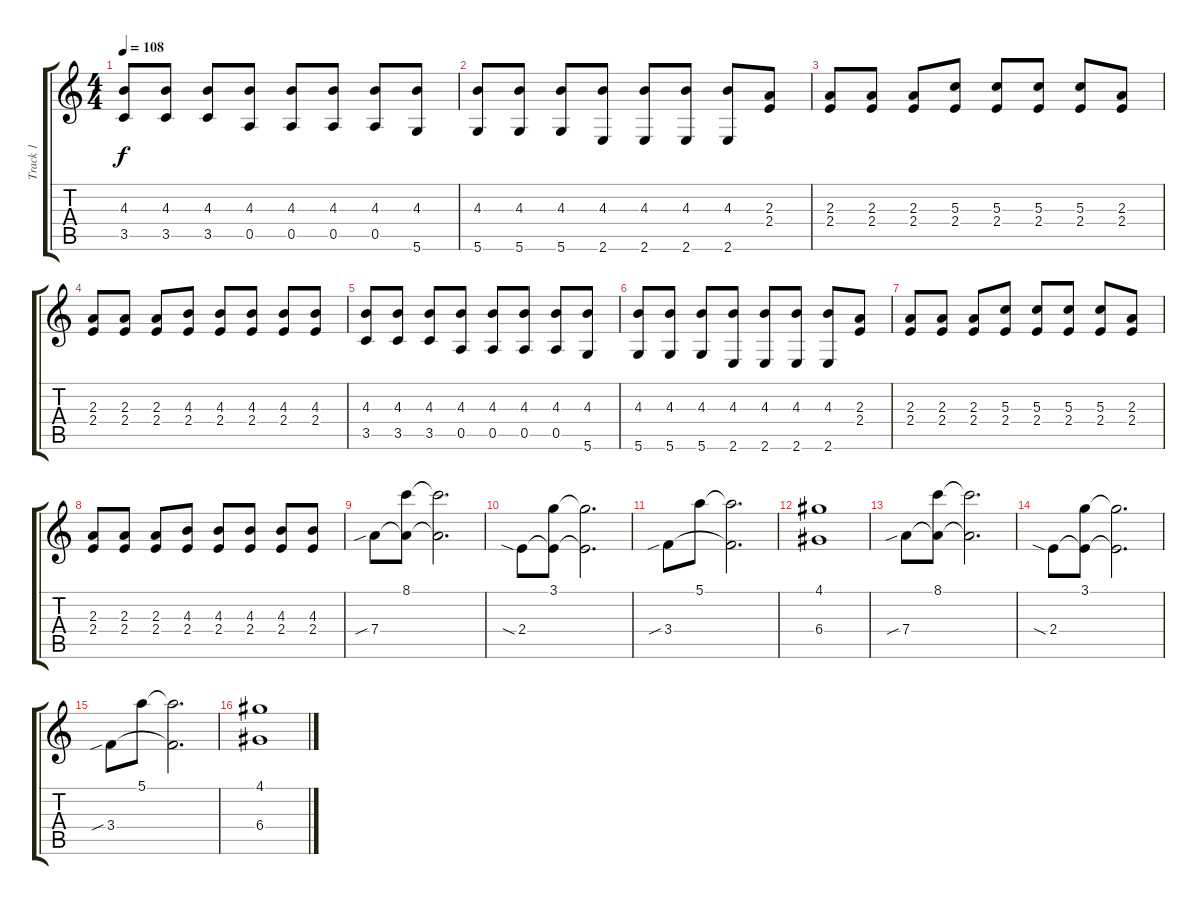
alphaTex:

\track ("Track 1" "Track 1") {instrument electricguitarclean}
\staff {score tabs}
\tuning (E4 B3 G3 D3 A2 D2) {hide}
\ts (4 4)
\tempo 108
\clef g2
\ks c
(4.3 3.5).8{dy f} (4.3 3.5).8 (4.3 3.5).8 (4.3 0.5).8 (4.3 0.5).8 (4.3 0.5).8 (4.3 0.5).8 (4.3 5.6).8 |
(4.3 5.6).8 (4.3 5.6).8 (4.3 5.6).8 (4.3 2.6).8 (4.3 2.6).8 (4.3 2.6).8 (4.3 2.6).8 (2.3 2.4).8 |
(2.3 2.4).8 (2.3 2.4).8 (2.3 2.4).8 (5.3 2.4).8 (5.3 2.4).8 (5.3 2.4).8 (5.3 2.4).8 (2.3 2.4).8 |
(2.3 2.4).8 (2.3 2.4).8 (2.3 2.4).8 (4.3 2.4).8 (4.3 2.4).8 (4.3 2.4).8 (4.3 2.4).8 (4.3 2.4).8 |
(4.3 3.5).8 (4.3 3.5).8 (4.3 3.5).8 (4.3 0.5).8 (4.3 0.5).8 (4.3 0.5).8 (4.3 0.5).8 (4.3 5.6).8 |
(4.3 5.6).8 (4.3 5.6).8 (4.3 5.6).8 (4.3 2.6).8 (4.3 2.6).8 (4.3 2.6).8 (4.3 2.6).8 (2.3 2.4).8 |
(2.3 2.4).8 (2.3 2.4).8 (2.3 2.4).8 (5.3 2.4).8 (5.3 2.4).8 (5.3 2.4).8 (5.3 2.4).8 (2.3 2.4).8 |
(2.3 2.4).8 (2.3 2.4).8 (2.3 2.4).8 (4.3 2.4).8 (4.3 2.4).8 (4.3 2.4).8 (4.3 2.4).8 (4.3 2.4).8 |
7.4{sib}.8 (8.1 7.4{t}).8 (8.1{t} 7.4{t}).2{d} |
2.4{sia}.8 (3.1 2.4{t}).8 (3.1{t} 2.4{t}).2{d} |
3.4{sib}.8 5.1.8 (5.1{t} 3.4{t}).2{d} |
(4.1 6.4).1 |
7.4{sib}.8 (8.1 7.4{t}).8 (8.1{t} 7.4{t}).2{d} |
2.4{sia}.8 (3.1 2.4{t}).8 (3.1{t} 2.4{t}).2{d} |
3.4{sib}.8 5.1.8 (5.1{t} 3.4{t}).2{d} |
(4.1 6.4).1
